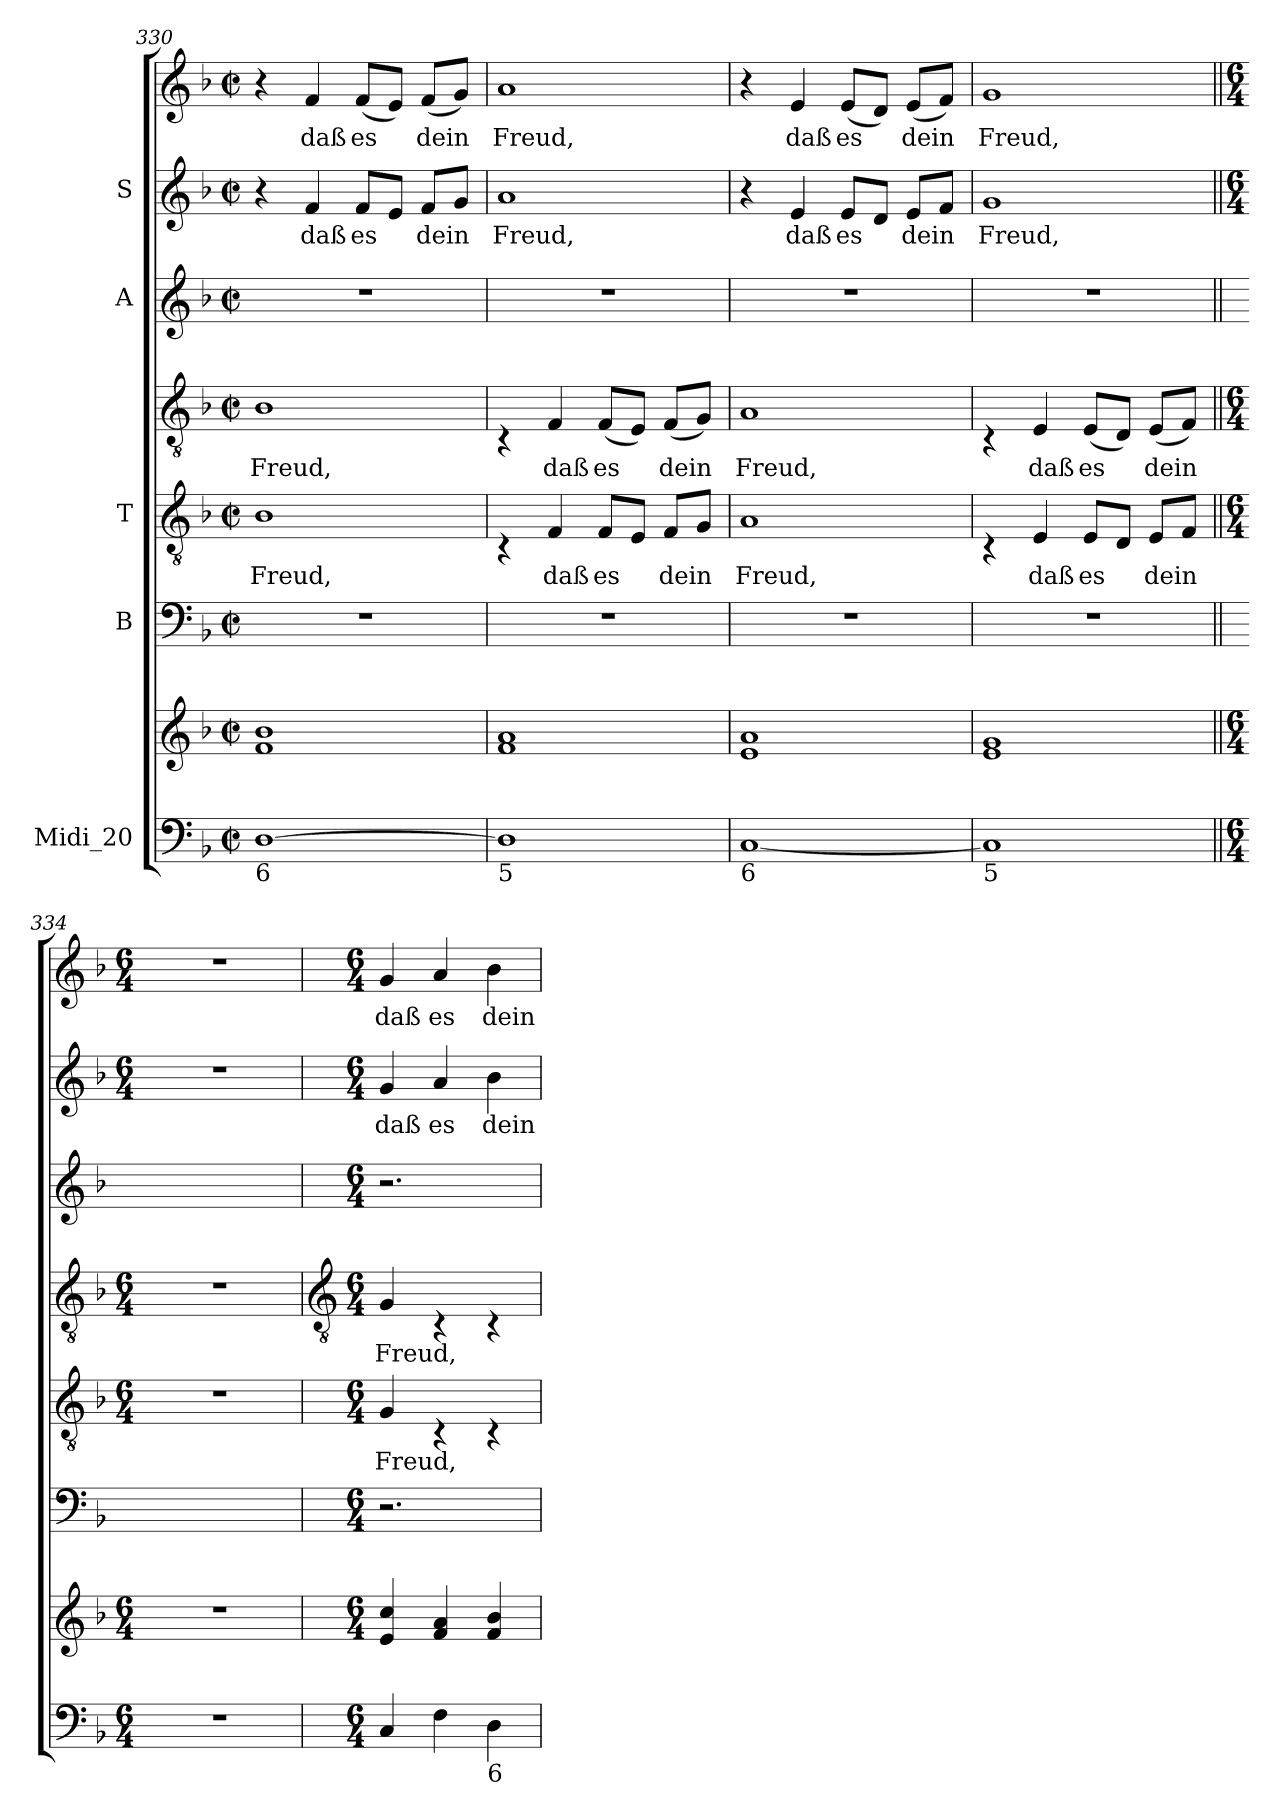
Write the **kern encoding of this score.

**kern	**kern	**kern	**kern	**text	**kern	**text	**kern	**kern	**text	**kern	**text
*part5	*part5	*part4	*part3	*part3	*part3	*part3	*part2	*part1	*part1	*part1	*part1
*staff8	*staff7	*staff6	*staff5	*staff5	*staff4	*staff4	*staff3	*staff2	*staff2	*staff1	*staff1
*I"Midi_20	*	*I"B	*I"T	*	*	*	*I"A	*I"S	*	*	*
*clefF4	*clefG2	*clefF4	*clefGv2	*	*clefGv2	*	*clefG2	*clefG2	*	*clefG2	*
*k[b-]	*k[b-]	*k[b-]	*k[b-]	*	*k[b-]	*	*k[b-]	*k[b-]	*	*k[b-]	*
*F:	*F:	*F:	*F:	*	*F:	*	*F:	*F:	*	*F:	*
*M2/2	*M2/2	*M2/2	*M2/2	*	*M2/2	*	*M2/2	*M2/2	*	*M2/2	*
*met(c|)	*met(c|)	*met(c|)	*met(c|)	*	*met(c|)	*	*met(c|)	*met(c|)	*	*met(c|)	*
=330	=330	=330	=330	=330	=330	=330	=330	=330	=330	=330	=330
*	*^	*	*	*	*	*	*	*	*	*	*
!LO:TX:b:t=6	!	!	!	!	!	!	!	!	!	!	!	!
!	!	!	!	!	!LO:LY:b	!	!LO:LY:b	!	!	!	!	!
[1D	1f 1b-	1ryy	1r	1B-	Freud,	1B-	Freud,	1r	4r	.	4r	.
!	!	!	!	!	!	!	!	!	!	!LO:LY:b	!	!LO:LY:b
.	.	.	.	.	.	.	.	.	4f	daß	4f	daß
!	!	!	!	!	!	!	!	!	!	!LO:LY:b	!	!LO:LY:b
.	.	.	.	.	.	.	.	.	8fL	es	(<8fL	es
.	.	.	.	.	.	.	.	.	8eJ	.	8eJ)	.
!	!	!	!	!	!	!	!	!	!	!LO:LY:b	!	!LO:LY:b
.	.	.	.	.	.	.	.	.	8fL	dein	(<8fL	dein
.	.	.	.	.	.	.	.	.	8gJ	.	8gJ)	.
=331	=331	=331	=331	=331	=331	=331	=331	=331	=331	=331	=331	=331
!LO:TX:b:t=5	!	!	!	!	!	!	!	!	!	!	!	!
!	!	!	!	!	!	!	!	!	!	!LO:LY:b	!	!LO:LY:b
1D]	1f 1a	1ryy	1r	4rBB	.	4rBB	.	1r	1a	Freud,	1a	Freud,
!	!	!	!	!	!LO:LY:b	!	!LO:LY:b	!	!	!	!	!
.	.	.	.	4F	daß	4F	daß	.	.	.	.	.
!	!	!	!	!	!LO:LY:b	!	!LO:LY:b	!	!	!	!	!
.	.	.	.	8FL	es	(<8FL	es	.	.	.	.	.
.	.	.	.	8EJ	.	8EJ)	.	.	.	.	.	.
!	!	!	!	!	!LO:LY:b	!	!LO:LY:b	!	!	!	!	!
.	.	.	.	8FL	dein	(<8FL	dein	.	.	.	.	.
.	.	.	.	8GJ	.	8GJ)	.	.	.	.	.	.
=332	=332	=332	=332	=332	=332	=332	=332	=332	=332	=332	=332	=332
!LO:TX:b:t=6	!	!	!	!	!	!	!	!	!	!	!	!
!	!	!	!	!	!LO:LY:b	!	!LO:LY:b	!	!	!	!	!
[1C	1e 1a	1ryy	1r	1A	Freud,	1A	Freud,	1r	4r	.	4r	.
!	!	!	!	!	!	!	!	!	!	!LO:LY:b	!	!LO:LY:b
.	.	.	.	.	.	.	.	.	4e	daß	4e	daß
!	!	!	!	!	!	!	!	!	!	!LO:LY:b	!	!LO:LY:b
.	.	.	.	.	.	.	.	.	8eL	es	(<8eL	es
.	.	.	.	.	.	.	.	.	8dJ	.	8dJ)	.
!	!	!	!	!	!	!	!	!	!	!LO:LY:b	!	!LO:LY:b
.	.	.	.	.	.	.	.	.	8eL	dein	(<8eL	dein
.	.	.	.	.	.	.	.	.	8fJ	.	8fJ)	.
=333	=333	=333	=333	=333	=333	=333	=333	=333	=333	=333	=333	=333
!LO:TX:b:t=5	!	!	!	!	!	!	!	!	!	!	!	!
!	!	!	!	!	!	!	!	!	!	!LO:LY:b	!	!LO:LY:b
1C]	1e 1g	1ryy	1r	4rBB	.	4rBB	.	1r	1g	Freud,	1g	Freud,
!	!	!	!	!	!LO:LY:b	!	!LO:LY:b	!	!	!	!	!
.	.	.	.	4E	daß	4E	daß	.	.	.	.	.
!	!	!	!	!	!LO:LY:b	!	!LO:LY:b	!	!	!	!	!
.	.	.	.	8EL	es	(<8EL	es	.	.	.	.	.
.	.	.	.	8DJ	.	8DJ)	.	.	.	.	.	.
!	!	!	!	!	!LO:LY:b	!	!LO:LY:b	!	!	!	!	!
.	.	.	.	8EL	dein	(<8EL	dein	.	.	.	.	.
.	.	.	.	8FJ	.	8FJ)	.	.	.	.	.	.
*	*v	*v	*	*	*	*	*	*	*	*	*	*
=334||	=334||	=334||	=334||	=334||	=334||	=334||	=334||	=334||	=334||	=334||	=334||
*M6/4	*M6/4	*	*M6/4	*	*M6/4	*	*	*M6/4	*	*M6/4	*
1.r	1.r	1.ryy	1.r	.	1.r	.	1.ryy	1.r	.	1.r	.
!!LO:LB:g=z
=335	=335	=335	=335	=335	=335	=335	=335	=335	=335	=335	=335
*	*	*	*	*	*clefGv2	*	*	*	*	*	*
*M6/4	*M6/4	*M6/4	*M6/4	*	*M6/4	*	*M6/4	*M6/4	*	*M6/4	*
*	*^	*	*	*	*	*	*	*	*	*	*
!	!	!	!	!	!LO:LY:b	!	!LO:LY:b	!	!	!LO:LY:b	!	!LO:LY:b
4C	4e 4cc	2.ryy	2.r	4G	Freud,	4G	Freud,	2.r	4g	daß	4g	daß
!	!	!	!	!	!	!	!	!	!	!LO:LY:b	!	!LO:LY:b
4F	4f 4a	.	.	4rBB	.	4rBB	.	.	4a	es	4a	es
!LO:TX:b:t=6	!	!	!	!	!	!	!	!	!	!	!	!
!	!	!	!	!	!	!	!	!	!	!LO:LY:b	!	!LO:LY:b
4D	4f 4b-	.	.	4rBB	.	4rBB	.	.	4b-	dein	4b-	dein
*	*v	*v	*	*	*	*	*	*	*	*	*	*
=	=	=	=	=	=	=	=	=	=	=	=
*-	*-	*-	*-	*-	*-	*-	*-	*-	*-	*-	*-
